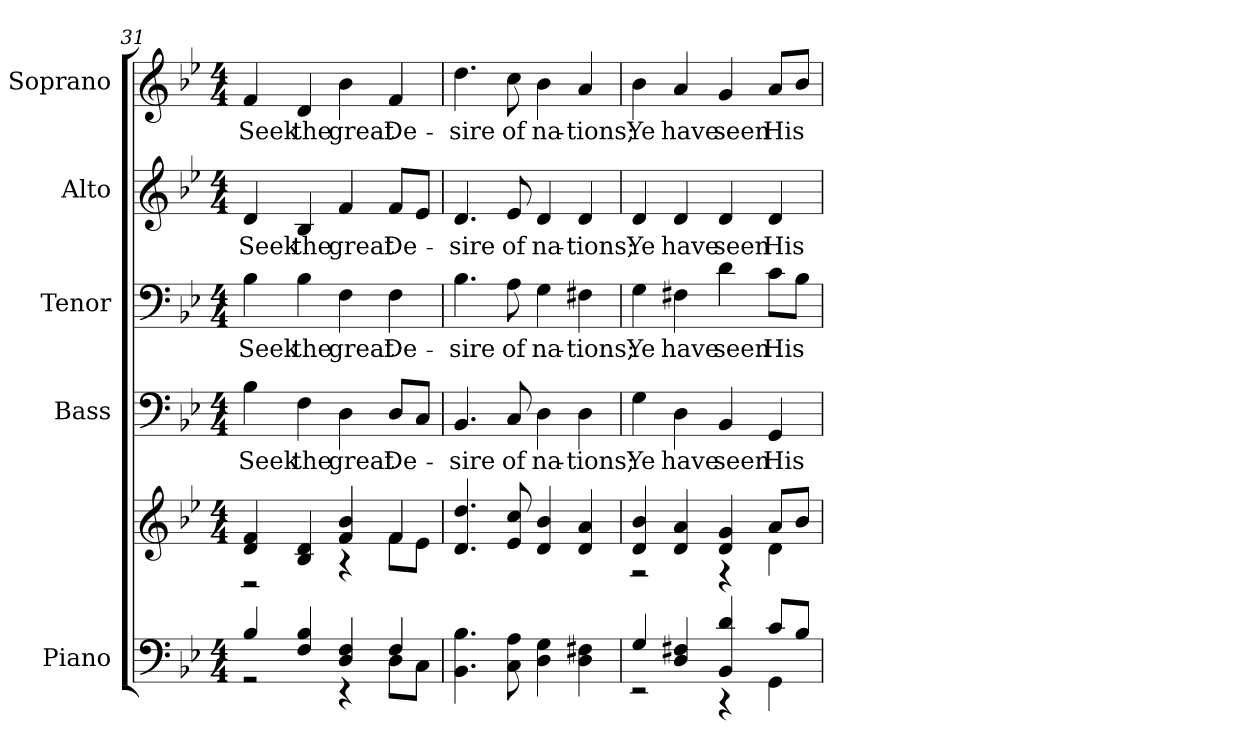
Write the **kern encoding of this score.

**kern	**kern	**kern	**text	**kern	**text	**kern	**text	**kern	**text
*part5	*part5	*part4	*part4	*part3	*part3	*part2	*part2	*part1	*part1
*staff6	*staff5	*staff4	*staff4	*staff3	*staff3	*staff2	*staff2	*staff1	*staff1
*I"Piano	*	*I"Bass	*	*I"Tenor	*	*I"Alto	*	*I"Soprano	*
*I'Pno.	*	*I'B.	*	*I'T.	*	*I'A.	*	*I'S.	*
!!LO:PB:g=z
*clefF4	*clefG2	*clefF4	*	*clefF4	*	*clefG2	*	*clefG2	*
*k[b-e-]	*k[b-e-]	*k[b-e-]	*	*k[b-e-]	*	*k[b-e-]	*	*k[b-e-]	*
*B-:	*B-:	*B-:	*	*B-:	*	*B-:	*	*B-:	*
*M4/4	*M4/4	*M4/4	*	*M4/4	*	*M4/4	*	*M4/4	*
=31	=31	=31	=31	=31	=31	=31	=31	=31	=31
*^	*^	*	*	*	*	*	*	*	*
!	!	!	!	!	!LO:LY:b:color=#000000	!	!	!	!	!	!
!	!	!	!	!	!	!	!LO:LY:b:color=#000000	!	!	!	!
!	!	!	!	!	!	!	!	!	!LO:LY:b:color=#000000	!	!
!	!	!	!	!	!	!	!	!	!	!	!LO:LY:b:color=#000000
4B-i/	2r	4di/ 4fi	2r	4B-i\	Seek	4B-i\	Seek	4di/	Seek	4fi/	Seek
!	!	!	!	!	!LO:LY:b:color=#000000	!	!	!	!	!	!
!	!	!	!	!	!	!	!LO:LY:b:color=#000000	!	!	!	!
!	!	!	!	!	!	!	!	!	!LO:LY:b:color=#000000	!	!
!	!	!	!	!	!	!	!	!	!	!	!LO:LY:b:color=#000000
4Fi/ 4B-i	.	4B-i/ 4di	.	4Fi\	the	4B-i\	the	4B-i/	the	4di/	the
!	!	!	!	!	!LO:LY:b:color=#000000	!	!	!	!	!	!
!	!	!	!	!	!	!	!LO:LY:b:color=#000000	!	!	!	!
!	!	!	!	!	!	!	!	!	!LO:LY:b:color=#000000	!	!
!	!	!	!	!	!	!	!	!	!	!	!LO:LY:b:color=#000000
4Di/ 4Fi	4r	4fi/ 4b-i	4r	4Di\	great	4Fi\	great	4fi/	great	4b-i\	great
!	!	!	!	!	!LO:LY:b:color=#000000	!	!	!	!	!	!
!	!	!	!	!	!	!	!LO:LY:b:color=#000000	!	!	!	!
!	!	!	!	!	!	!	!	!	!LO:LY:b:color=#000000	!	!
!	!	!	!	!	!	!	!	!	!	!	!LO:LY:b:color=#000000
4Fi/	8Di\L	4fi/	8fi\L	8Di/L	De-	4Fi\	De-	8fi/L	De-	4fi/	De-
.	8Ci\J	.	8e-i\J	8Ci/J	.	.	.	8e-i/J	.	.	.
*v	*v	*	*	*	*	*	*	*	*	*	*
*	*v	*v	*	*	*	*	*	*	*	*
=32	=32	=32	=32	=32	=32	=32	=32	=32	=32
*^	*^	*	*	*	*	*	*	*	*
!	!	!	!	!	!LO:LY:b:color=#000000	!	!	!	!	!	!
*v	*v	*	*	*	*	*	*	*	*	*	*
*	*v	*v	*	*	*	*	*	*	*	*
*^	*^	*	*	*	*	*	*	*	*
!	!	!	!	!	!	!	!LO:LY:b:color=#000000	!	!	!	!
*v	*v	*	*	*	*	*	*	*	*	*	*
*	*v	*v	*	*	*	*	*	*	*	*
*^	*^	*	*	*	*	*	*	*	*
!	!	!	!	!	!	!	!	!	!LO:LY:b:color=#000000	!	!
*v	*v	*	*	*	*	*	*	*	*	*	*
*	*v	*v	*	*	*	*	*	*	*	*
*^	*^	*	*	*	*	*	*	*	*
!	!	!	!	!	!	!	!	!	!	!	!LO:LY:b:color=#000000
*v	*v	*	*	*	*	*	*	*	*	*	*
*	*v	*v	*	*	*	*	*	*	*	*
4.BB-i\ 4.B-i	4.di/ 4.ddi	4.BB-i/	-sire	4.B-i\	-sire	4.di/	-sire	4.ddi\	-sire
!	!	!	!LO:LY:b:color=#000000	!	!	!	!	!	!
!	!	!	!	!	!LO:LY:b:color=#000000	!	!	!	!
!	!	!	!	!	!	!	!LO:LY:b:color=#000000	!	!
!	!	!	!	!	!	!	!	!	!LO:LY:b:color=#000000
8Ci\ 8Ai	8e-i/ 8cci	8Ci/	of	8Ai\	of	8e-i/	of	8cci\	of
!	!	!	!LO:LY:b:color=#000000	!	!	!	!	!	!
!	!	!	!	!	!LO:LY:b:color=#000000	!	!	!	!
!	!	!	!	!	!	!	!LO:LY:b:color=#000000	!	!
!	!	!	!	!	!	!	!	!	!LO:LY:b:color=#000000
4Di\ 4Gi	4di/ 4b-i	4Di\	na-	4Gi\	na-	4di/	na-	4b-i\	na-
!	!	!	!LO:LY:b:color=#000000	!	!	!	!	!	!
!	!	!	!	!	!LO:LY:b:color=#000000	!	!	!	!
!	!	!	!	!	!	!	!LO:LY:b:color=#000000	!	!
!	!	!	!	!	!	!	!	!	!LO:LY:b:color=#000000
4Di\ 4F#Xi	4di/ 4ai	4Di\	-tions;	4F#Xi\	-tions;	4di/	-tions;	4ai/	-tions;
!!LO:PB:g=z
=33	=33	=33	=33	=33	=33	=33	=33	=33	=33
*^	*^	*	*	*	*	*	*	*	*
!	!	!	!	!	!LO:LY:b:color=#000000	!	!	!	!	!	!
!	!	!	!	!	!	!	!LO:LY:b:color=#000000	!	!	!	!
!	!	!	!	!	!	!	!	!	!LO:LY:b:color=#000000	!	!
!	!	!	!	!	!	!	!	!	!	!	!LO:LY:b:color=#000000
4Gi/	2r	4di/ 4b-i	2r	4Gi\	Ye	4Gi\	Ye	4di/	Ye	4b-i\	Ye
!	!	!	!	!	!LO:LY:b:color=#000000	!	!	!	!	!	!
!	!	!	!	!	!	!	!LO:LY:b:color=#000000	!	!	!	!
!	!	!	!	!	!	!	!	!	!LO:LY:b:color=#000000	!	!
!	!	!	!	!	!	!	!	!	!	!	!LO:LY:b:color=#000000
4Di/ 4F#Xi	.	4di/ 4ai	.	4Di\	have	4F#Xi\	have	4di/	have	4ai/	have
!	!	!	!	!	!LO:LY:b:color=#000000	!	!	!	!	!	!
!	!	!	!	!	!	!	!LO:LY:b:color=#000000	!	!	!	!
!	!	!	!	!	!	!	!	!	!LO:LY:b:color=#000000	!	!
!	!	!	!	!	!	!	!	!	!	!	!LO:LY:b:color=#000000
4BB-i/ 4di	4r	4di/ 4gi	4r	4BB-i/	seen	4di\	seen	4di/	seen	4gi/	seen
!	!	!	!	!	!LO:LY:b:color=#000000	!	!	!	!	!	!
!	!	!	!	!	!	!	!LO:LY:b:color=#000000	!	!	!	!
!	!	!	!	!	!	!	!	!	!LO:LY:b:color=#000000	!	!
!	!	!	!	!	!	!	!	!	!	!	!LO:LY:b:color=#000000
8ci/L	4GGi\	8ai/L	4di\	4GGi/	His	8ci\L	His	4di/	His	8ai/L	His
8B-i/J	.	8b-i/J	.	.	.	8B-i\J	.	.	.	8b-i/J	.
*v	*v	*	*	*	*	*	*	*	*	*	*
*	*v	*v	*	*	*	*	*	*	*	*
=	=	=	=	=	=	=	=	=	=
*-	*-	*-	*-	*-	*-	*-	*-	*-	*-
